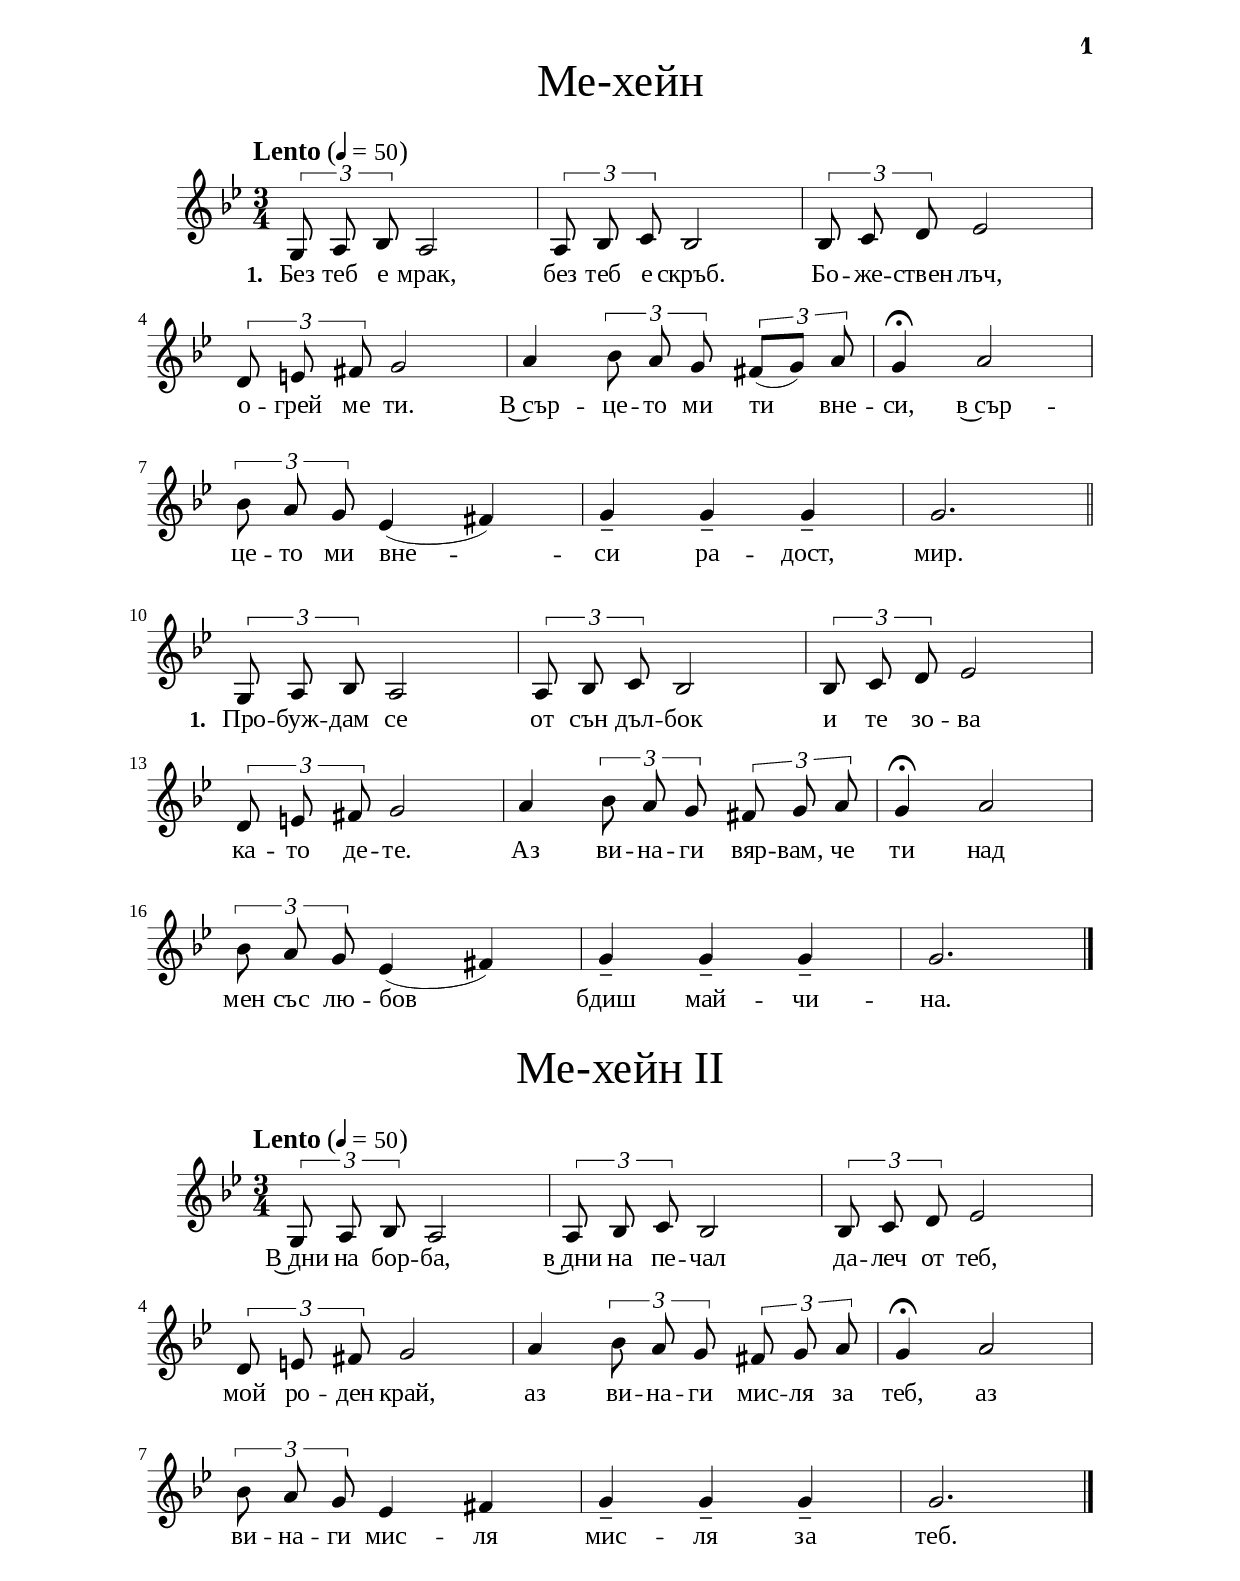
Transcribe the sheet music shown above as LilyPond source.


\version "2.24.4"

% include paper part and global functions
\include "include/globals.ily"

\bookpart {
  \label #'ref175_2
  \tocItem \markup "Ме-хейн"

  \include "include/bookpart-paper.ily"
  \score {
    \include "include/score-layout.ily"
    \new Voice \absolute {
      \clef treble
      \key g \minor
      \time 3/4
      \tempoFunc "Lento" 4 "50"
      \autoBeamOff

      \times 2/3  {
        g8  a8 bes8
      }
      a2 | % 2

      \times 2/3  {
        a8  bes8 c'8
      }
      bes2 | % 3

      \times 2/3  {
        bes8  c'8 d'8
      }
      es'2 \break | % 4

      \times 2/3  {
        d'8  e'8 fis'8
      }
      g'2 | % 5
      a'4
      \times 2/3  {
        bes'8  a'8 g'8
      }

      \times 2/3  {
        fis'8 ( [g'8])  a'8
      }
      | % 6
      g'4 ^\fermata a'2 \break | % 7

      \times 2/3  {
        bes'8  a'8 g'8
      }
      \slurSolid
      es'4

      ( fis'4 )| % 8
      g'4 -- g'4 -- g'4 -- | % 9
      g'2. \bar "||" \break


      \times 2/3  {
        g8  a8 bes8
      }
      a2 | % 2

      \times 2/3  {
        a8  bes8 c'8
      }
      bes2 | % 3

      \times 2/3  {
        bes8  c'8 d'8
      }
      es'2 \break | % 4

      \times 2/3  {
        d'8  e'8 fis'8
      }
      g'2 | % 5
      a'4
      \times 2/3  {
        bes'8  a'8 g'8
      }

      \times 2/3  {
        fis'8 g'8  a'8
      }
      | % 6
      g'4 ^\fermata a'2 \break | % 7

      \times 2/3  {
        bes'8  a'8 g'8
      }
      es'4

      (fis'4) | % 8
      g'4 -- g'4 -- g'4 -- | % 9
      g'2. \bar "|."
    }

    \addlyrics {
      \set stanza = "1. " Без теб е мрак, без теб е скръб. Бо -- же -- ствен лъч,
      о -- грей ме ти. В~сър -- це -- то ми ти вне -- си, в~сър -- це -- то ми вне -- си ра -- дост, мир.
      \set stanza = "1. " Про -- буж -- дам се от сън дъл -- бок и те зо -- ва  ка -- то  де -- те.
      Аз  ви -- на -- ги  вяр -- вам,  че  ти над  мен  със лю -- бов  бдиш  май -- чи -- на.
    }

    \header {
      title = \titleFunc #'ref_desc_17 "Ме-хейн" "Me-hejn"
    }

    \midi{}

  } % score


  \tocItem \markup "Ме-хейн II"
  \label #'ref175_2_2

  \include "include/bookpart-paper.ily"
  \score {
    \include "include/score-layout.ily"
    \new Voice \absolute {
      \clef treble
      \key g \minor
      \time 3/4
      \tempoFunc "Lento" 4 "50"
      \autoBeamOff


      \times 2/3  {
        g8  a8 bes8
      }
      a2 | % 2

      \times 2/3  {
        a8  bes8 c'8
      }
      bes2 | % 3

      \times 2/3  {
        bes8  c'8 d'8
      }
      es'2 \break | % 4

      \times 2/3  {
        d'8  e'8 fis'8
      }
      g'2 | % 5
      a'4
      \times 2/3  {
        bes'8  a'8 g'8
      }

      \times 2/3  {
        fis'8  g'8  a'8
      }
      | % 6
      g'4 ^\fermata a'2 \break | % 7

      \times 2/3  {
        bes'8  a'8 g'8
      }
      \slurSolid
      es'4

      fis'4 | % 8
      g'4 -- g'4 -- g'4 -- | % 9
      g'2. \bar "|." \break
    }

    \addlyrics {
      В~дни на бор -- ба, в~дни на пе -- чал да -- леч от теб,
      мой ро -- ден край, аз ви -- на -- ги мис -- ля за теб,
      аз ви -- на -- ги мис -- ля  мис -- ля за теб.
    }

    \header {
      title = \titleFunc #'ref_desc_17 "Ме-хейн II" "Me-hejn II"
    }

    \midi{}

  } % score







} % bookpart